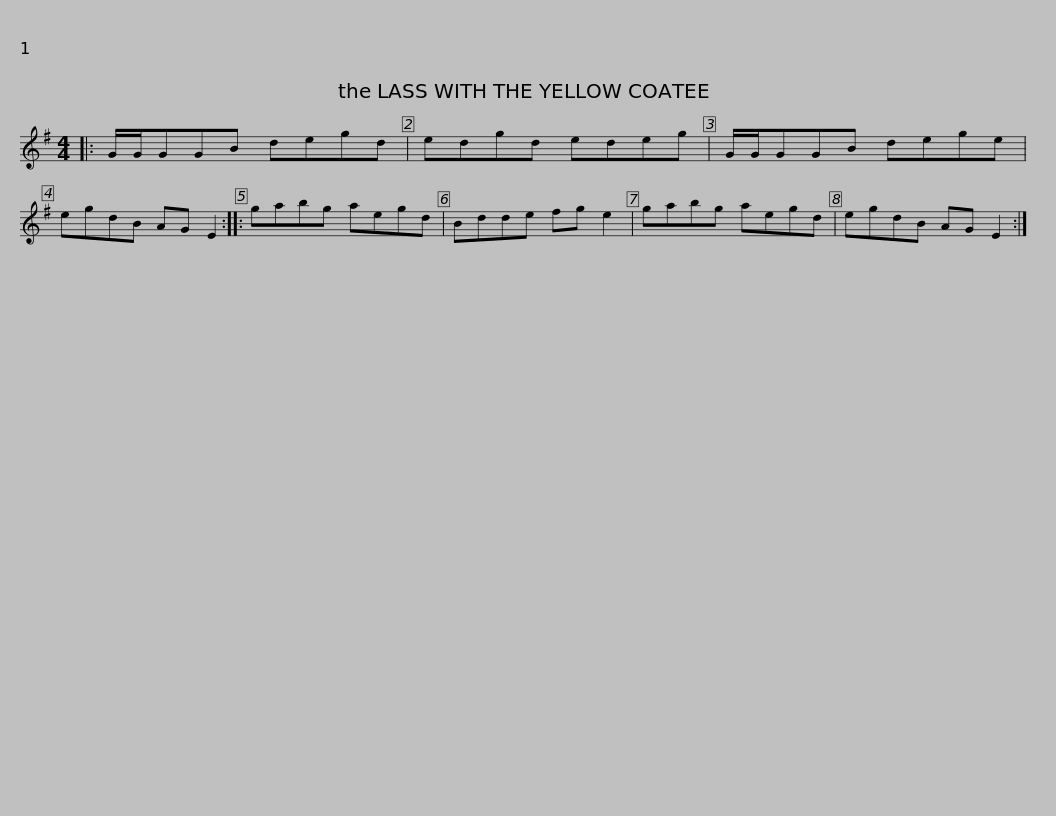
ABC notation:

X:1
L:1/8
M:4/4
I:linebreak $
K:G
V:1 treble
V:1
|: G/G/GGB degd | edgd edeg | G/G/GGB dege | egdB AG E2 :: gabg aegd |$ %5
 Bdde fg e2 | gabg aegd | egdB AG E2 :| %8
